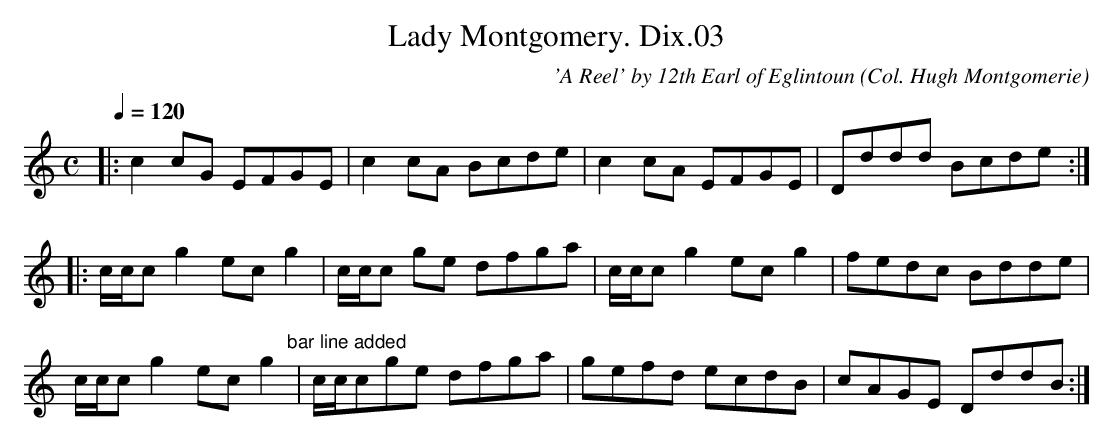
X:1
T:Lady Montgomery. Dix.03
M:C
L:1/8
Q:1/4=120
C:'A Reel' by 12th Earl of Eglintoun (Col. Hugh Montgomerie)
K:C
|:c2cG EFGE|c2cA Bcde|c2cA EFGE|Dddd Bcde:|
|:c/c/c g2ecg2|c/c/c ge dfga|c/c/cg2ecg2|fedc Bdde|
c/c/cg2ecg2"^bar line added"|c/c/cge dfga|gefd ecdB|cAGE DddB:|
